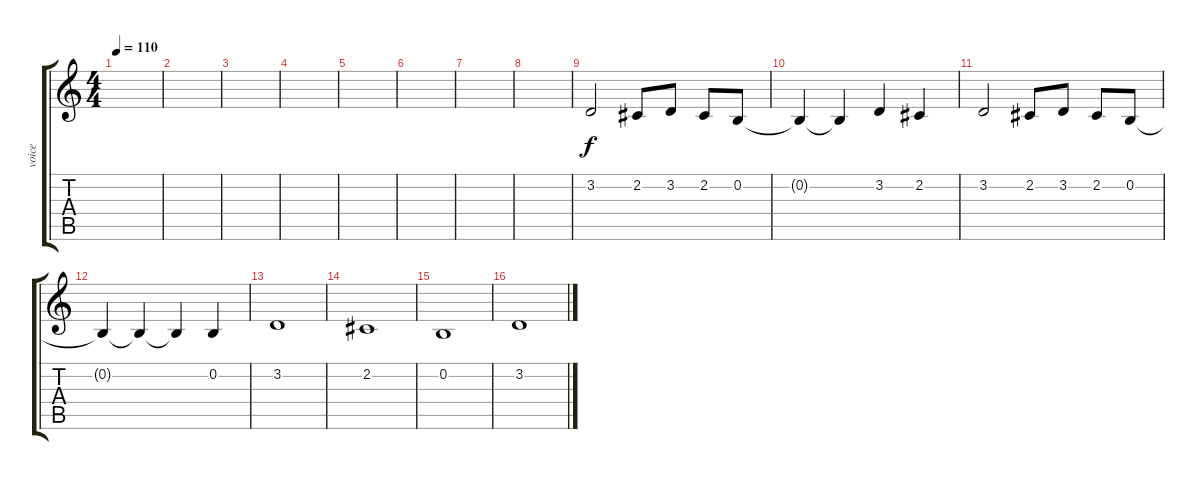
\track ("voice" "voice") {instrument flute}
\staff {score tabs}
\tuning (E4 B3 G3 D3 A2 E2) {hide}
\ts (4 4)
\tempo 110
\clef g2
\ks c
|
|
|
|
|
|
|
|
3.2.2 2.2.8 3.2.8 2.2.8 0.2.8 |
0.2{t}.4 0.2{t}.4 3.2.4 2.2.4 |
3.2.2 2.2.8 3.2.8 2.2.8 0.2.8 |
0.2{t}.4 0.2{t}.4 0.2{t}.4 0.2.4 |
3.2.1 |
2.2.1 |
0.2.1 |
3.2.1
